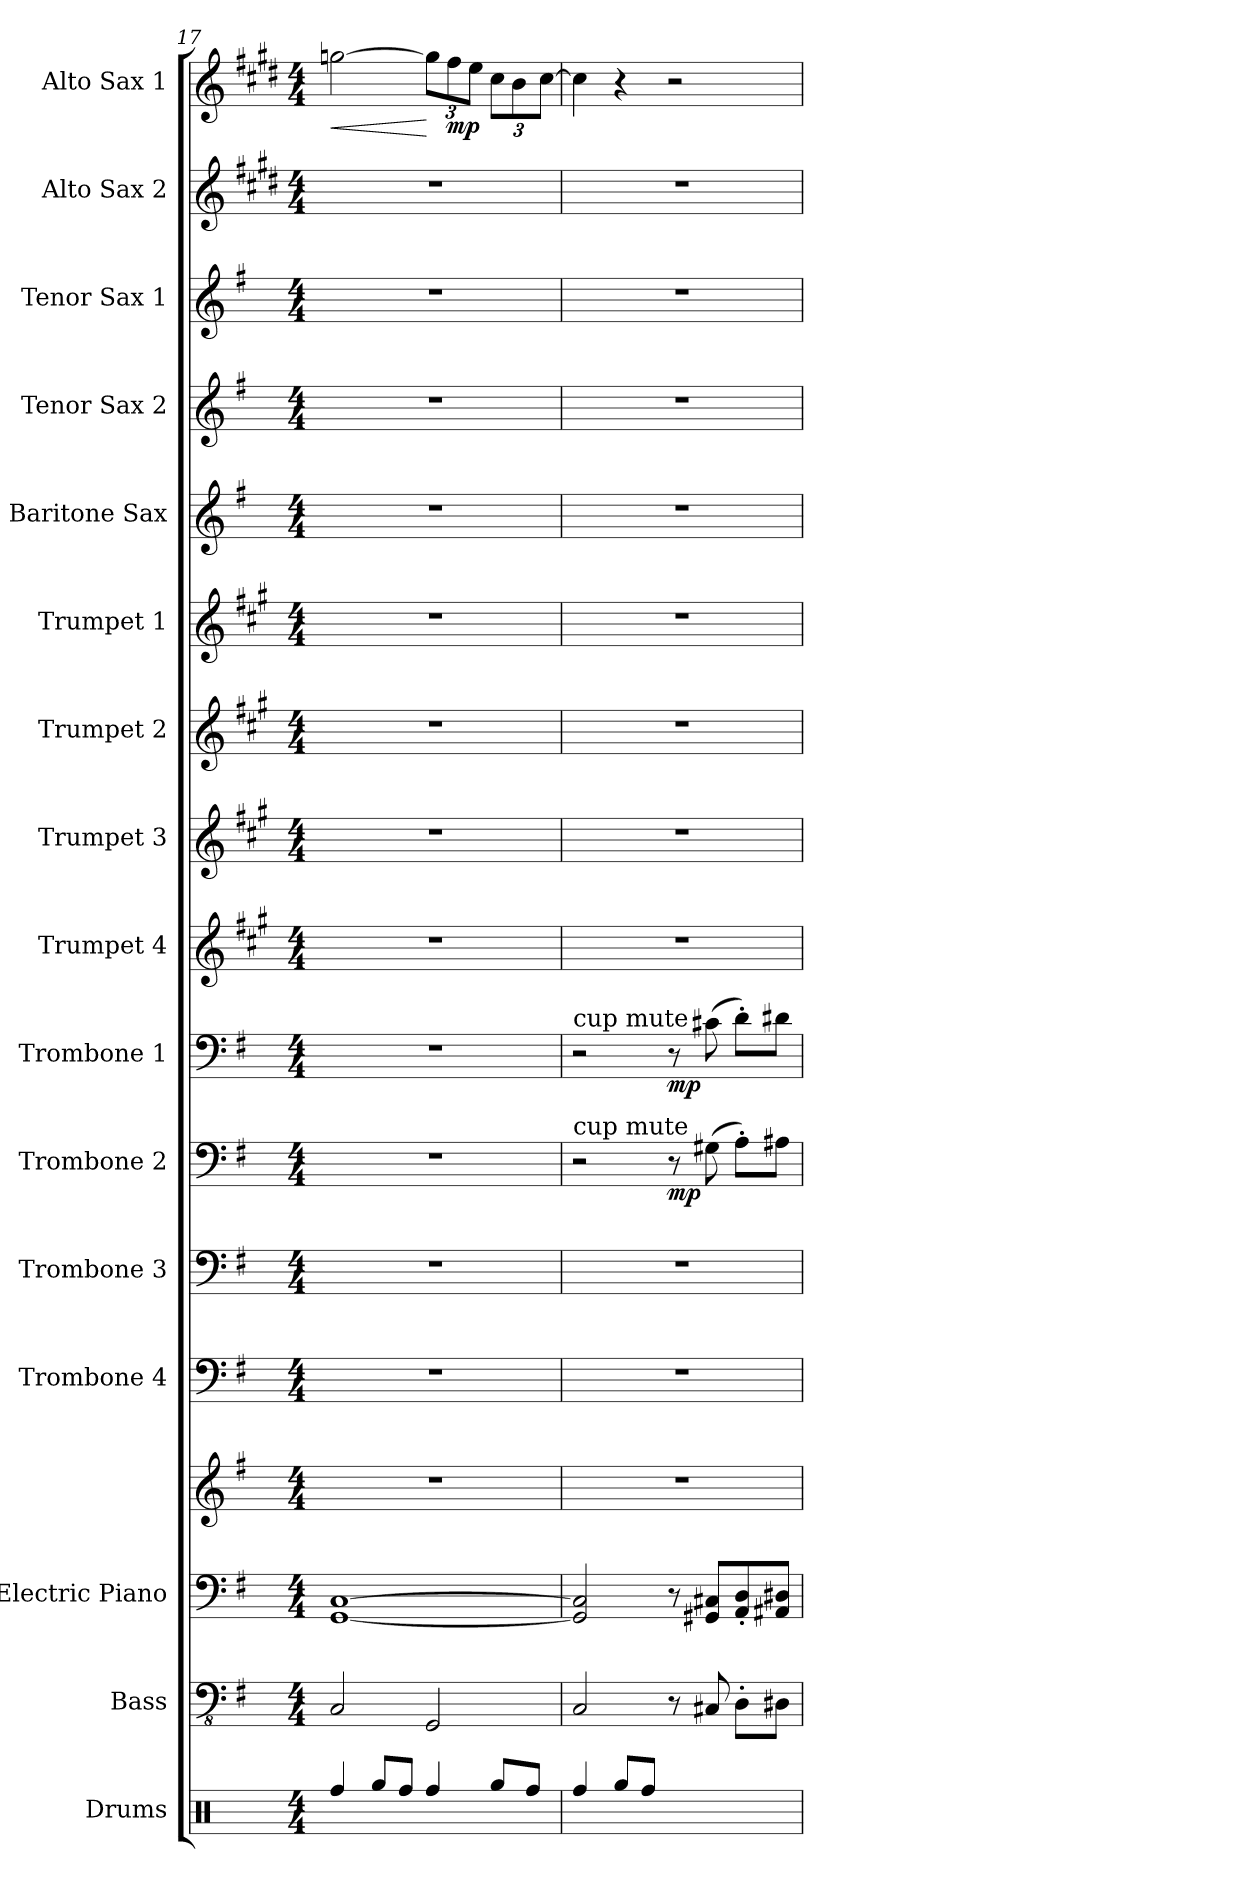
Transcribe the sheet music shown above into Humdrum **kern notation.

**kern	**kern	**kern	**kern	**kern	**kern	**kern	**dynam	**kern	**dynam	**kern	**kern	**kern	**kern	**kern	**kern	**kern	**kern	**kern	**dynam
*part16	*part15	*part14	*part14	*part13	*part12	*part11	*part11	*part10	*part10	*part9	*part8	*part7	*part6	*part5	*part4	*part3	*part2	*part1	*part1
*staff17	*staff16	*staff15	*staff14	*staff13	*staff12	*staff11	*staff11	*staff10	*staff10	*staff9	*staff8	*staff7	*staff6	*staff5	*staff4	*staff3	*staff2	*staff1	*staff1
*I"Drums	*I"Bass	*I"Electric Piano	*	*I"Trombone 4	*I"Trombone 3	*I"Trombone 2	*	*I"Trombone 1	*	*I"Trumpet 4	*I"Trumpet 3	*I"Trumpet 2	*I"Trumpet 1	*I"Baritone Sax	*I"Tenor Sax 2	*I"Tenor Sax 1	*I"Alto Sax 2	*I"Alto Sax 1	*
*I'Drums	*I'Bass	*I'E. Piano	*	*I'Tbn. 4	*I'Tbn. 3	*I'Tbn. 2	*	*I'Tbn. 1	*	*I'Tpt. 4	*I'Tpt. 3	*I'Tpt. 2	*I'Tpt. 1	*I'Bari	*I'Tenor 2	*I'Tenor 1	*I'Alto 2	*I'Alto 1	*
!!LO:PB:g=z
*clefX	*clefFv4	*clefF4	*clefG2	*clefF4	*clefF4	*clefF4	*	*clefF4	*	*clefG2	*clefG2	*clefG2	*clefG2	*clefG2	*clefG2	*clefG2	*clefG2	*clefG2	*
*	*	*	*	*	*	*	*	*	*	*ITrd1c2	*ITrd1c2	*ITrd1c2	*ITrd1c2	*ITrd12c21	*ITrd8c14	*ITrd8c14	*ITrd5c9	*ITrd5c9	*
*k[]	*k[f#]	*k[f#]	*k[f#]	*k[f#]	*k[f#]	*k[f#]	*	*k[f#]	*	*k[f#]	*k[f#]	*k[f#]	*k[f#]	*k[f#]	*k[f#]	*k[f#]	*k[f#]	*k[f#]	*
*M4/4	*M4/4	*M4/4	*M4/4	*M4/4	*M4/4	*M4/4	*	*M4/4	*	*M4/4	*M4/4	*M4/4	*M4/4	*M4/4	*M4/4	*M4/4	*M4/4	*M4/4	*
=17	=17	=17	=17	=17	=17	=17	=17	=17	=17	=17	=17	=17	=17	=17	=17	=17	=17	=17	=17
!	!	!	!	!	!	!	!	!	!	!	!	!	!	!	!	!	!	!	!LO:HP:b
4Rff/	2CC/	[1GG [1C	1r	1r	1r	1r	.	1r	.	1r	1r	1r	1r	1r	1r	1r	1r	[2b-X\	<
8Rgg/L	.	.	.	.	.	.	.	.	.	.	.	.	.	.	.	.	.	.	.
8Rff/J	.	.	.	.	.	.	.	.	.	.	.	.	.	.	.	.	.	.	.
*	*	*	*	*	*	*	*	*	*	*	*	*	*	*	*	*	*	*Xbrackettup	*
4Rff/	2GGG/	.	.	.	.	.	.	.	.	.	.	.	.	.	.	.	.	12b-\L]	[
!	!	!	!	!	!	!	!	!	!	!	!	!	!	!	!	!	!	!	!LO:DY:b
.	.	.	.	.	.	.	.	.	.	.	.	.	.	.	.	.	.	12a\	mp
.	.	.	.	.	.	.	.	.	.	.	.	.	.	.	.	.	.	12g\J	.
8Rgg/L	.	.	.	.	.	.	.	.	.	.	.	.	.	.	.	.	.	12e\L	.
.	.	.	.	.	.	.	.	.	.	.	.	.	.	.	.	.	.	12d\	.
8Rff/J	.	.	.	.	.	.	.	.	.	.	.	.	.	.	.	.	.	.	.
.	.	.	.	.	.	.	.	.	.	.	.	.	.	.	.	.	.	[12e\J	.
=18	=18	=18	=18	=18	=18	=18	=18	=18	=18	=18	=18	=18	=18	=18	=18	=18	=18	=18	=18
!	!	!	!	!	!	!	!	!LO:TX:a:t=cup  mute	!	!	!	!	!	!	!	!	!	!	!
!	!	!	!	!	!	!LO:TX:a:t=cup  mute	!	!	!	!	!	!	!	!	!	!	!	!	!
4Rff/	2CC/	2GG/] 2C/]	1r	1r	1r	2r	.	2r	.	1r	1r	1r	1r	1r	1r	1r	1r	4e\]	.
8Rgg/L	.	.	.	.	.	.	.	.	.	.	.	.	.	.	.	.	.	4r	.
8Rff/J	.	.	.	.	.	.	.	.	.	.	.	.	.	.	.	.	.	.	.
!	!	!	!	!	!	!	!LO:DY:b	!	!LO:DY:b	!	!	!	!	!	!	!	!	!	!
4R	8r	8r	.	.	.	8r	mp	8r	mp	.	.	.	.	.	.	.	.	2r	.
.	8CC#X/	8GG#X/ 8C#X/L	.	.	.	(8G#X\	.	(8c#X\	.	.	.	.	.	.	.	.	.	.	.
4R	8DD'\L	8AA/' 8D/'	.	.	.	8A'\L)	.	8d'\L)	.	.	.	.	.	.	.	.	.	.	.
.	8DD#X\J	8AA#X/ 8D#X/J	.	.	.	8A#X\J	.	8d#X\J	.	.	.	.	.	.	.	.	.	.	.
=	=	=	=	=	=	=	=	=	=	=	=	=	=	=	=	=	=	=	=
*-	*-	*-	*-	*-	*-	*-	*-	*-	*-	*-	*-	*-	*-	*-	*-	*-	*-	*-	*-
